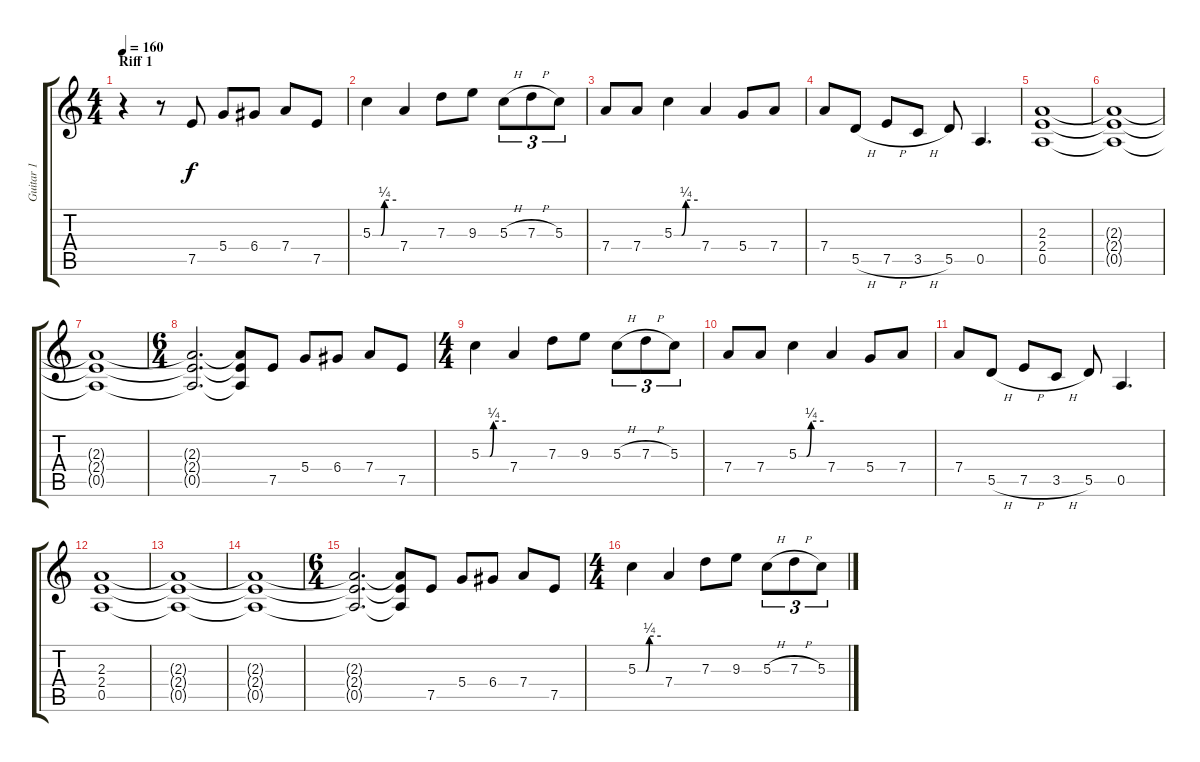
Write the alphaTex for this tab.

\track ("Guitar 1" "Guitar 1") {instrument overdrivenguitar}
\staff {score tabs}
\tuning (E4 B3 G3 D3 A2 E2) {hide}
\ts (4 4)
\section ("" "Riff 1")
\tempo 160
\clef g2
\ks c
r.4{dy f instrument overdrivenguitar} r.8 7.5.8 5.4.8 6.4.8 7.4.8 7.5.8 |
5.3{be (custom 0 0 10 0 21 0 30 1 60 1)}.4 7.4.4 7.3.8 9.3.8 5.3{h}.8{tu (3 2)} 7.3{h}.8{tu (3 2)} 5.3.8{tu (3 2)} |
7.4.8 7.4.8 5.3{be (custom 0 0 19 0 30 1 60 1)}.4 7.4.4 5.4.8 7.4.8 |
7.4.8 5.5{h}.8 7.5{h}.8 3.5{h}.8 5.5.8 0.5.4{d} |
(2.3 2.4 0.5).1 |
(2.3{t} 2.4{t} 0.5{t}).1 |
(2.3{t} 2.4{t} 0.5{t}).1 |
\ts (6 4)
(2.3{t} 2.4{t} 0.5{t}).2{d} (2.3{t} 2.4{t} 0.5{t}).8 7.5.8{volume 15 instrument overdrivenguitar} 5.4.8 6.4.8 7.4.8 7.5.8 |
\ts (4 4)
5.3{be (custom 0 0 10 0 21 0 30 1 60 1)}.4 7.4.4 7.3.8 9.3.8 5.3{h}.8{tu (3 2)} 7.3{h}.8{tu (3 2)} 5.3.8{tu (3 2)} |
7.4.8 7.4.8 5.3{be (custom 0 0 19 0 30 1 60 1)}.4 7.4.4 5.4.8 7.4.8 |
7.4.8 5.5{h}.8 7.5{h}.8 3.5{h}.8 5.5.8 0.5.4{d} |
(2.3 2.4 0.5).1 |
(2.3{t} 2.4{t} 0.5{t}).1 |
(2.3{t} 2.4{t} 0.5{t}).1 |
\ts (6 4)
(2.3{t} 2.4{t} 0.5{t}).2{d} (2.3{t} 2.4{t} 0.5{t}).8 7.5.8{volume 15 instrument overdrivenguitar} 5.4.8 6.4.8 7.4.8 7.5.8 |
\ts (4 4)
5.3{be (custom 0 0 10 0 21 0 30 1 60 1)}.4 7.4.4 7.3.8 9.3.8 5.3{h}.8{tu (3 2)} 7.3{h}.8{tu (3 2)} 5.3.8{tu (3 2)}
